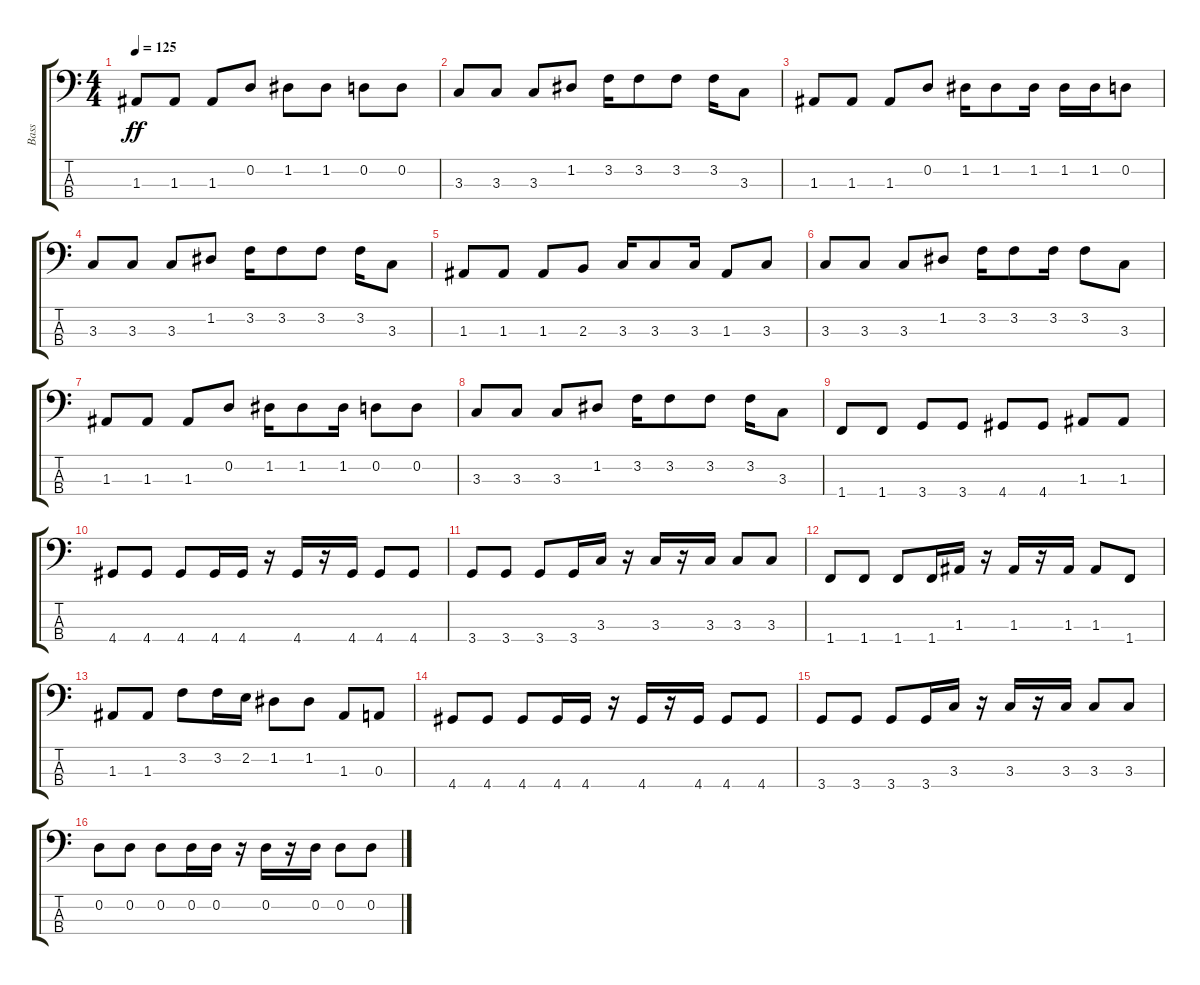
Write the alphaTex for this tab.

\track ("Bass" "Bass") {instrument electricbassfinger}
\staff {score tabs}
\tuning (G2 D2 A1 E1) {hide}
\ts (4 4)
\tempo 125
\clef f4
\ks c
1.3.8{dy ff} 1.3.8 1.3.8 0.2.8 1.2.8 1.2.8 0.2.8 0.2.8 |
3.3.8 3.3.8 3.3.8 1.2.8 3.2.16 3.2.8 3.2.8 3.2.16 3.3.8 |
1.3.8 1.3.8 1.3.8 0.2.8 1.2.16 1.2.8 1.2.16 1.2.16 1.2.16 0.2.8 |
3.3.8 3.3.8 3.3.8 1.2.8 3.2.16 3.2.8 3.2.8 3.2.16 3.3.8 |
1.3.8 1.3.8 1.3.8 2.3.8 3.3.16 3.3.8 3.3.16 1.3.8 3.3.8 |
3.3.8 3.3.8 3.3.8 1.2.8 3.2.16 3.2.8 3.2.16 3.2.8 3.3.8 |
1.3.8 1.3.8 1.3.8 0.2.8 1.2.16 1.2.8 1.2.16 0.2.8 0.2.8 |
3.3.8 3.3.8 3.3.8 1.2.8 3.2.16 3.2.8 3.2.8 3.2.16 3.3.8 |
1.4.8 1.4.8 3.4.8 3.4.8 4.4.8 4.4.8 1.3.8 1.3.8 |
4.4.8 4.4.8 4.4.8 4.4.16 4.4.16 r.16 4.4.16 r.16 4.4.16 4.4.8 4.4.8 |
3.4.8 3.4.8 3.4.8 3.4.16 3.3.16 r.16 3.3.16 r.16 3.3.16 3.3.8 3.3.8 |
1.4.8 1.4.8 1.4.8 1.4.16 1.3.16 r.16 1.3.16 r.16 1.3.16 1.3.8 1.4.8 |
1.3.8 1.3.8 3.2.8 3.2.16 2.2.16 1.2.8 1.2.8 1.3.8 0.3.8 |
4.4.8 4.4.8 4.4.8 4.4.16 4.4.16 r.16 4.4.16 r.16 4.4.16 4.4.8 4.4.8 |
3.4.8 3.4.8 3.4.8 3.4.16 3.3.16 r.16 3.3.16 r.16 3.3.16 3.3.8 3.3.8 |
0.2.8 0.2.8 0.2.8 0.2.16 0.2.16 r.16 0.2.16 r.16 0.2.16 0.2.8 0.2.8
